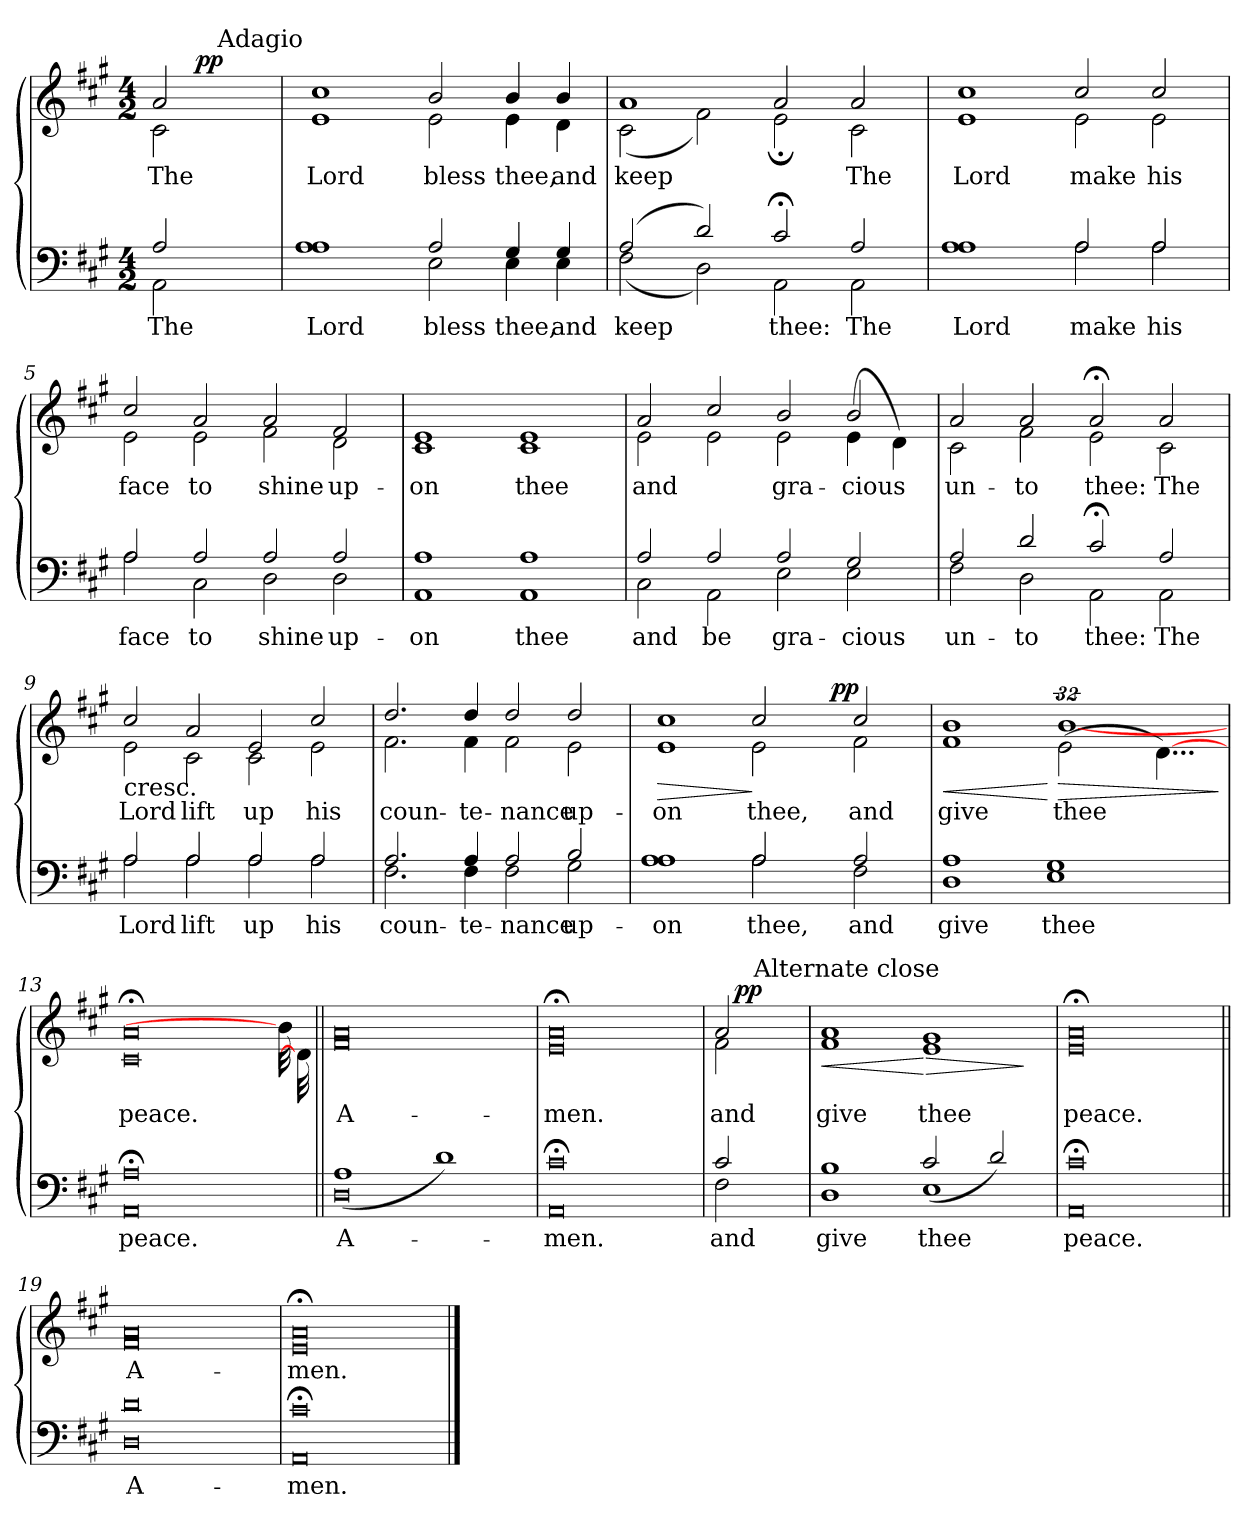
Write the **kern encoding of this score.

**kern	**text	**kern	**text	**dynam
*part2	*part2	*part1	*part1	*part1
*staff2	*staff2	*staff1	*staff1	*staff1
*clefF4	*	*clefG2	*	*
*k[f#c#g#]	*	*k[f#c#g#]	*	*
*A:	*	*A:	*	*
*M4/2	*	*M4/2	*	*
=1	=1	=1	=1	=1
*^	*	*	*	*
!	!	!LO:LY:a	!	!LO:LY:b	!
*	*	*	*^	*	*
*	*	*	*	*^	*	*
*	*	*	*	*	*^	*	*
2A/	2AA\	The	2a/	2c#\	8.ryy	4ryy	The	.
!	!	!	!	!	!	!	!	!LO:DY:b
.	.	.	.	.	4ryy	.	.	pp
!	!	!	!	!	!	!LO:TX:a:t=Adagio	!	!
.	.	.	.	.	.	4ryy	.	.
.	.	.	.	.	16ryy	.	.	.
=2	=2	=2	=2	=2	=2	=2	=2	=2
!	!	!LO:LY:a	!	!	!	!	!LO:LY:b	!
*	*	*	*	*v	*v	*v	*	*
1A 1A	1ryy	Lord	1e 1cc#	1ryy	Lord	.
!	!	!LO:LY:a	!	!	!LO:LY:b	!
2A/	2E\	bless	2b/	2e\	bless	.
!	!	!LO:LY:a	!	!	!LO:LY:b	!
4G#/	4E\	thee,	4b/	4e\	thee,	.
!	!	!LO:LY:a	!	!	!LO:LY:b	!
4G#/	4E\	and	4b/	4d\	and	.
=3	=3	=3	=3	=3	=3	=3
!	!	!LO:LY:a	!	!	!LO:LY:b	!
(>2A/	(<2F#\	keep	1a	(<2c#\	keep	.
2d/)	2D\)	.	.	2f#\)	.	.
!	!	!LO:LY:a	!	!	!LO:LY:b	!
2c#;</	2AA\	thee:	2e\	2a;</	.	.
!	!	!LO:LY:a	!	!	!LO:LY:b	!
2A/	2AA\	The	2a/	2c#\	The	.
=4	=4	=4	=4	=4	=4	=4
!	!	!LO:LY:a	!	!	!LO:LY:b	!
1A 1A	1ryy	Lord	1e 1cc#	1ryy	Lord	.
!	!	!LO:LY:a	!	!	!LO:LY:b	!
2A/	2A\	make	2cc#/	2e\	make	.
!	!	!LO:LY:a	!	!	!LO:LY:b	!
2A/	2A\	his	2cc#/	2e\	his	.
=5	=5	=5	=5	=5	=5	=5
!	!	!LO:LY:a	!	!	!LO:LY:b	!
2A/	2A\	face	2cc#/	2e\	face	.
!	!	!LO:LY:a	!	!	!LO:LY:b	!
2A/	2C#\	to	2a/	2e\	to	.
!	!	!LO:LY:a	!	!	!LO:LY:b	!
2A/	2D\	shine	2a/	2f#\	shine	.
!	!	!LO:LY:a	!	!	!LO:LY:b	!
2A/	2D\	up-	2f#/	2d\	up-	.
!!LO:LB:g=z
=6	=6	=6	=6	=6	=6	=6
!	!	!LO:LY:a	!	!	!LO:LY:b	!
*v	*v	*	*	*	*	*
*	*	*v	*v	*	*
1AA 1A	-on	1c# 1e	-on	.
!	!LO:LY:a	!	!LO:LY:b	!
1AA 1A	thee	1c# 1e	thee	.
=7	=7	=7	=7	=7
*^	*	*	*	*
!	!	!LO:LY:a	!	!LO:LY:b	!
*	*	*	*^	*	*
2A/	2C#\	and	2a/	2e\	and	.
!	!	!LO:LY:a	!	!	!LO:LY:b	!
2A/	2AA\	be	2e\	2cc#/	.	.
!	!	!LO:LY:a	!	!	!LO:LY:b	!
2A/	2E\	gra-	2b/	2e\	gra-	.
!	!	!LO:LY:a	!	!	!LO:LY:b	!
2G#/	2E\	-cious	(<4e\	2b/	cious	.
.	.	.	4d\)	.	.	.
=8	=8	=8	=8	=8	=8	=8
!	!	!LO:LY:a	!	!	!LO:LY:b	!
2A/	2F#\	un-	2a/	2c#\	-un-	.
!	!	!LO:LY:a	!	!	!LO:LY:b	!
2d/	2D\	-to	2a/	2f#\	-to	.
!	!	!LO:LY:a	!	!	!LO:LY:b	!
2c#;</	2AA\	thee:	2a;</	2e\	thee:	.
!	!	!LO:LY:a	!	!	!LO:LY:b	!
2A/	2AA\	The	2a/	2c#\	The	.
=9	=9	=9	=9	=9	=9	=9
!	!	!	!LO:TX:b:t=cresc.	!	!	!
!	!	!LO:LY:a	!	!	!LO:LY:b	!
2A/	2A\	Lord	2cc#/	2e\	Lord	.
!	!	!LO:LY:a	!	!	!LO:LY:b	!
2A/	2A\	lift	2a/	2c#\	lift	.
!	!	!LO:LY:a	!	!	!LO:LY:b	!
2A/	2A\	up	2e/	2c#\	up	.
!	!	!LO:LY:a	!	!	!LO:LY:b	!
2A/	2A\	his	2cc#/	2e\	his	.
!!LO:LB:g=z	!!
=10	=10	=10	=10	=10	=10	=10
!	!	!LO:LY:a	!	!	!LO:LY:b	!
2.A/	2.F#\	coun-	2.dd/	2.f#\	coun-	.
!	!	!LO:LY:a	!	!	!LO:LY:b	!
4A/	4F#\	-te-	4dd/	4f#\	-te-	.
!	!	!LO:LY:a	!	!	!LO:LY:b	!
2A/	2F#\	-nance	2dd/	2f#\	-nance	.
!	!	!LO:LY:a	!	!	!LO:LY:b	!
2B/	2G#\	up-	2dd/	2e\	up-	.
=11	=11	=11	=11	=11	=11	=11
!	!	!LO:LY:a	!	!	!LO:LY:b	!LO:HP:b
*	*	*	*	*^	*	*
1A 1A	1ryy	-on	1e 1cc#	1ryy	1ryy	-on	>
!	!	!LO:LY:a	!	!	!	!LO:LY:b	!
2A/	2A\	thee,	2cc#/	2e\	4ryy	thee,	]
.	.	.	.	.	8ryy	.	.
.	.	.	.	.	32ryy	.	.
!	!	!	!	!	!	!	!LO:DY:b
.	.	.	.	.	2ryy	.	pp
!	!	!LO:LY:a	!	!	!	!LO:LY:b	!
2A/	2F#\	and	2cc#/	2f#\	.	and	.
.	.	.	.	.	16.ryy	.	.
=12	=12	=12	=12	=12	=12	=12	=12
!	!	!LO:LY:a	!	!	!	!LO:LY:b	!LO:HP:b
*v	*v	*	*	*	*	*	*
1D 1A	give	1f# 1b	32ryy	32ryy	give	<
.	.	.	1ryy	1ryy	.	.
!	!LO:LY:a	!	!	!	!	!
1E 1G#	thee	8..ryy	.	.	.	[
!	!	!	!	!	!LO:LY:b	!LO:HP:b
.	.	.	[32%31b	(<2e\	thee	>
.	.	4ryy	.	.	.	.
.	.	32ryy	.	.	.	.
.	.	4..ryy	.	.	.	.
.	.	.	.	[4...d\)	.	.
.	.	16ryy	.	.	.	.
*	*	*v	*v	*v	*	*
.	.	.	.	]
=13	=13	=13	=13	=13
!	!LO:LY:a	!	!LO:LY:b	!
0AA;< 0A;<	peace.	0c#; 0a;	peace.	.
16ryy	.	32b]	.	.
.	.	32d\]	.	.
=14||	=14||	=14||	=14||	=14||
*^	*	*	*	*
!	!	!LO:LY:a	!	!LO:LY:b	!
0D	(>1A	A-	0f# 0a	A-	.
.	1d)	.	.	.	.
=15	=15	=15	=15	=15	=15
!	!	!LO:LY:a	!	!LO:LY:b	!
*v	*v	*	*	*	*
0AA;< 0c#;<	-men.	0e; 0a;	-men.	.
!!LO:LB:g=z
=16!	=16!	=16!	=16!	=16!
*^	*	*	*	*
!	!	!LO:LY:a	!	!LO:LY:b	!
*	*	*	*^	*	*
*	*	*	*	*^	*	*
*	*	*	*	*	*^	*	*
2c#/	2F#\	and	2a/	2f#\	16ryy	8ryy	and	.
!	!	!	!	!	!	!	!	!LO:DY:b
.	.	.	.	.	4..ryy	.	.	pp
!	!	!	!	!	!	!LO:TX:a:t=Alternate close	!	!
.	.	.	.	.	.	4.ryy	.	.
=17	=17	=17	=17	=17	=17	=17	=17	=17
!	!	!LO:LY:a	!	!	!	!	!LO:LY:b	!LO:HP:b
*	*	*	*v	*v	*v	*v	*	*
1D 1B	1ryy	give	1f# 1a	give	<
!	!	!LO:LY:a	!	!LO:LY:b	!LO:HP:n=1:b
1E	(>2c#/	thee	1e 1g#	thee	[ >
.	2d/)	.	.	.	.
*v	*v	*	*	*	*
.	.	.	.	]
=18	=18	=18	=18	=18
!	!LO:LY:a	!	!LO:LY:b	!
0AA;< 0c#;<	peace.	0e; 0a;	peace.	.
=19||	=19||	=19||	=19||	=19||
!	!LO:LY:a	!	!LO:LY:b	!
0D 0d	A-	0f# 0a	A-	.
=20	=20	=20	=20	=20
!	!LO:LY:a	!	!LO:LY:b	!
0AA;< 0c#;<	-men.	0e; 0a;	-men.	.
==	==	==	==	==
*-	*-	*-	*-	*-
